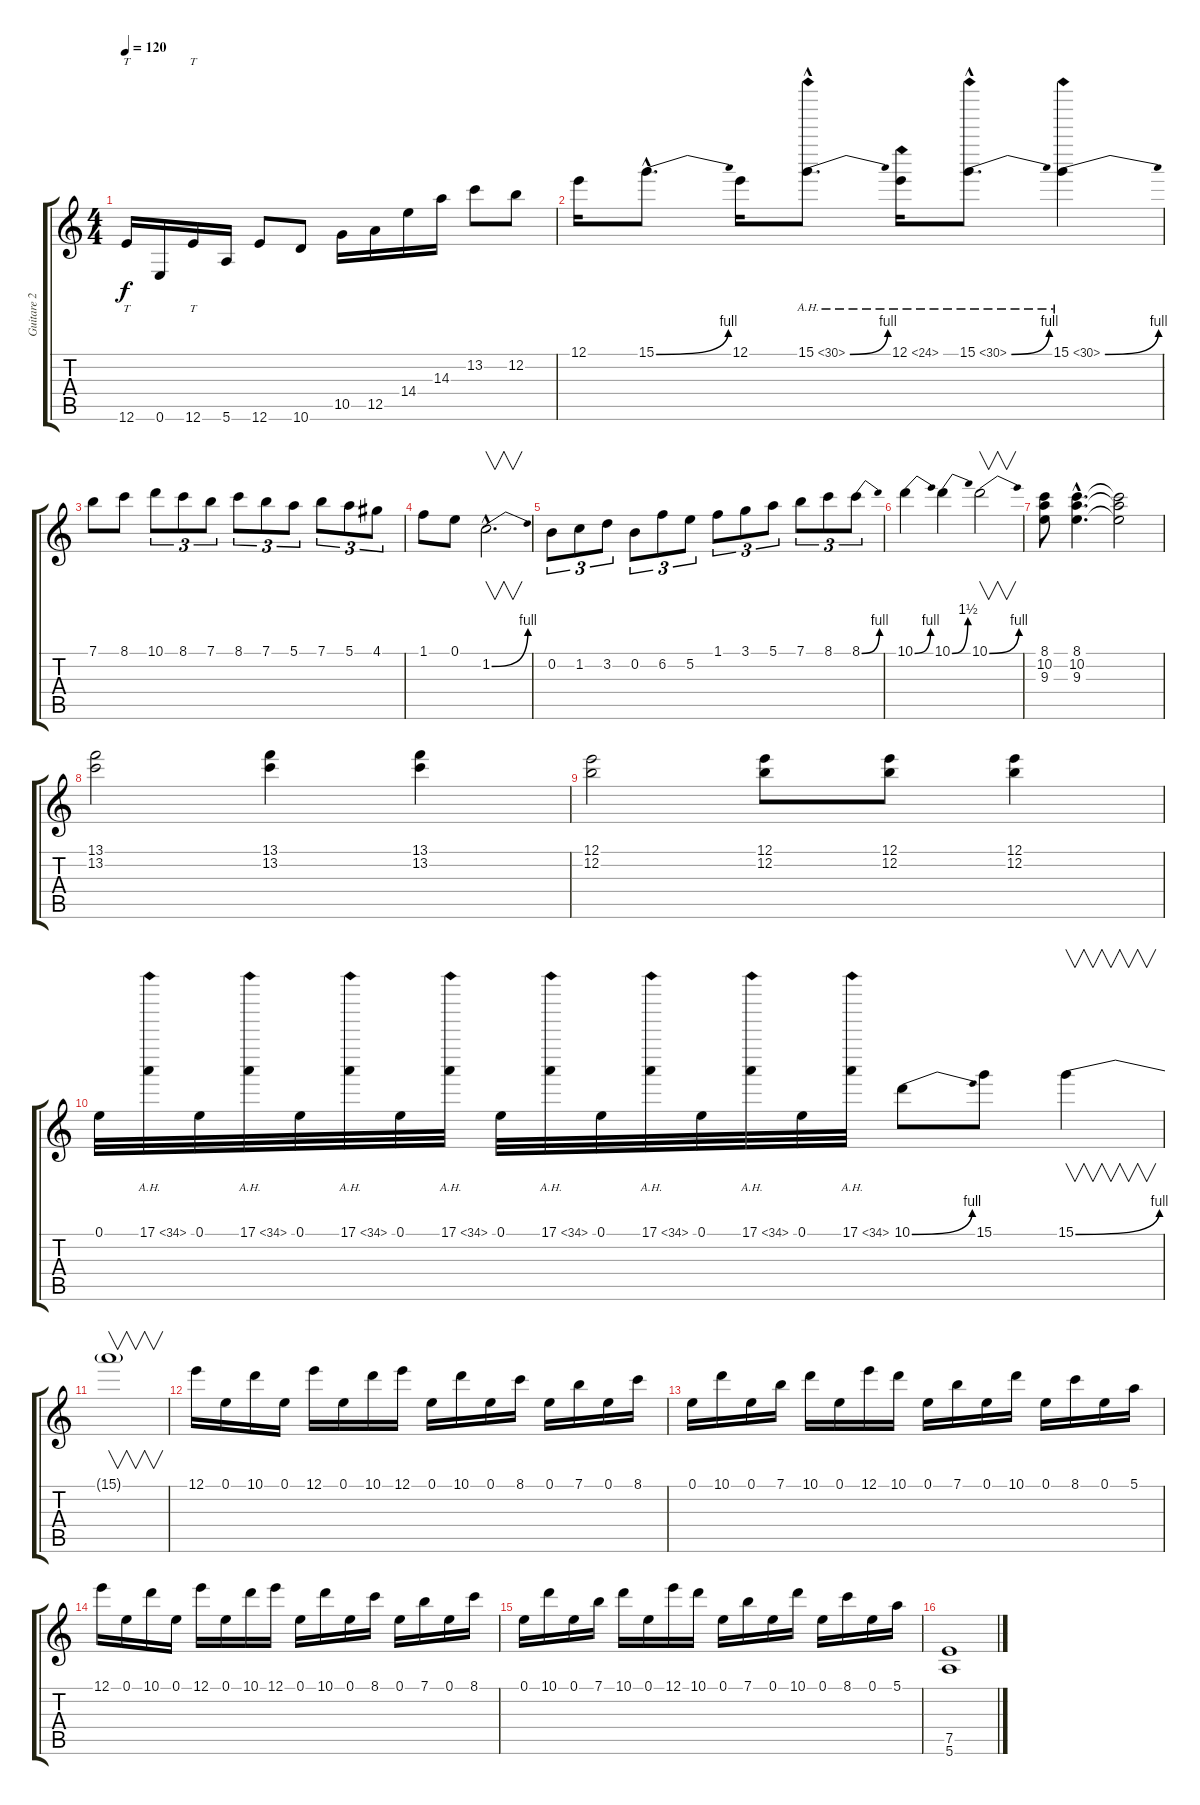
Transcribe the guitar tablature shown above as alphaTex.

\track ("Guitare 2" "Guitare 2") {instrument overdrivenguitar}
\staff {score tabs}
\tuning (E4 B3 G3 D3 A2 E2) {hide}
\ts (4 4)
\tempo 120
\clef g2
\ks c
12.6.16{tt dy f} 0.6.16 12.6.16{tt} 5.6.16 12.6.8 10.6.8 10.5.16 12.5.16 14.4.16 14.3.16 13.2.8 12.2.8 |
12.1.16 15.1{be (bend 0 0 60 4) hac}.8{d} 12.1.16 15.1{be (bend 0 0 60 4) ah 15 hac}.8{d} 12.1{ah 12}.16 15.1{be (bend 0 0 60 4) ah 15 hac}.8{d} 15.1{be (bend 0 0 60 4) ah 15}.4 |
7.1.8 8.1.8 10.1.8{tu (3 2)} 8.1.8{tu (3 2)} 7.1.8{tu (3 2)} 8.1.8{tu (3 2)} 7.1.8{tu (3 2)} 5.1.8{tu (3 2)} 7.1.8{tu (3 2)} 5.1.8{tu (3 2)} 4.1.8{tu (3 2)} |
1.1.8 0.1.8 1.2{be (bend 0 0 60 4) hac}.2{v d} |
0.2.8{tu (3 2)} 1.2.8{tu (3 2)} 3.2.8{tu (3 2)} 0.2.8{tu (3 2)} 6.2.8{tu (3 2)} 5.2.8{tu (3 2)} 1.1.8{tu (3 2)} 3.1.8{tu (3 2)} 5.1.8{tu (3 2)} 7.1.8{tu (3 2)} 8.1.8{tu (3 2)} 8.1{be (bend 0 0 60 4)}.8{tu (3 2)} |
10.1{be (bend 0 0 60 4)}.4 10.1{be (bend 0 0 60 6)}.4 10.1{be (bend 0 0 60 4)}.2{v} |
(8.1 10.2 9.3).8 (8.1{hac} 10.2{hac} 9.3{hac}).4{d} (8.1{t} 10.2{t} 9.3{t}).2 |
(13.1 13.2).2 (13.1 13.2).4 (13.1 13.2).4 |
(12.1 12.2).2 (12.1 12.2).8 (12.1 12.2).8 (12.1 12.2).4 |
0.1.32 17.1{ah 17}.32 0.1.32 17.1{ah 17}.32 0.1.32 17.1{ah 17}.32 0.1.32 17.1{ah 17}.32 0.1.32 17.1{ah 17}.32 0.1.32 17.1{ah 17}.32 0.1.32 17.1{ah 17}.32 0.1.32 17.1{ah 17}.32 10.1{be (bend 0 0 60 4)}.8 15.1.8 15.1{be (bend 0 0 60 4)}.4{v} |
15.1{t}.1{v} |
12.1.16 0.1.16 10.1.16 0.1.16 12.1.16 0.1.16 10.1.16 12.1.16 0.1.16 10.1.16 0.1.16 8.1.16 0.1.16 7.1.16 0.1.16 8.1.16 |
0.1.16 10.1.16 0.1.16 7.1.16 10.1.16 0.1.16 12.1.16 10.1.16 0.1.16 7.1.16 0.1.16 10.1.16 0.1.16 8.1.16 0.1.16 5.1.16 |
12.1.16 0.1.16 10.1.16 0.1.16 12.1.16 0.1.16 10.1.16 12.1.16 0.1.16 10.1.16 0.1.16 8.1.16 0.1.16 7.1.16 0.1.16 8.1.16 |
0.1.16 10.1.16 0.1.16 7.1.16 10.1.16 0.1.16 12.1.16 10.1.16 0.1.16 7.1.16 0.1.16 10.1.16 0.1.16 8.1.16 0.1.16 5.1.16 |
(7.5 5.6).1
